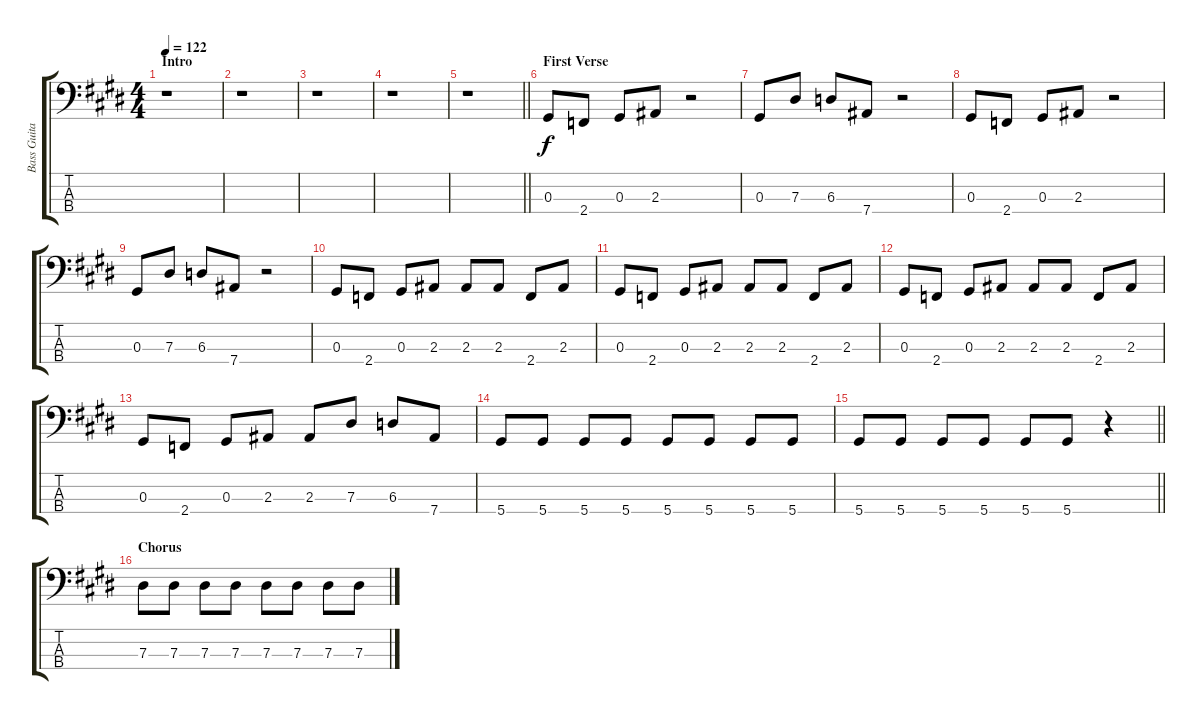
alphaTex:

\track ("Bass Guitar" "Bass Guita") {instrument electricbassfinger}
\staff {score tabs}
\tuning (Gb2 Db2 Ab1 Eb1) {hide}
\ts (4 4)
\section ("" "Intro")
\tempo 122
\clef f4
\ks e
r.1{dy f instrument electricbassfinger} |
r.1 |
r.1 |
r.1 |
\barLineRight lightlight
r.1 |
\section ("" "First Verse")
0.3.8 2.4.8 0.3.8 2.3.8 r.2 |
0.3.8 7.3.8 6.3.8 7.4.8 r.2 |
0.3.8 2.4.8 0.3.8 2.3.8 r.2 |
0.3.8 7.3.8 6.3.8 7.4.8 r.2 |
0.3.8 2.4.8 0.3.8 2.3.8 2.3.8 2.3.8 2.4.8 2.3.8 |
0.3.8 2.4.8 0.3.8 2.3.8 2.3.8 2.3.8 2.4.8 2.3.8 |
0.3.8 2.4.8 0.3.8 2.3.8 2.3.8 2.3.8 2.4.8 2.3.8 |
0.3.8 2.4.8 0.3.8 2.3.8 2.3.8 7.3.8 6.3.8 7.4.8 |
5.4.8 5.4.8 5.4.8 5.4.8 5.4.8 5.4.8 5.4.8 5.4.8 |
\barLineRight lightlight
5.4.8 5.4.8 5.4.8 5.4.8 5.4.8 5.4.8 r.4 |
\section ("" "Chorus")
7.3.8 7.3.8 7.3.8 7.3.8 7.3.8 7.3.8 7.3.8 7.3.8
